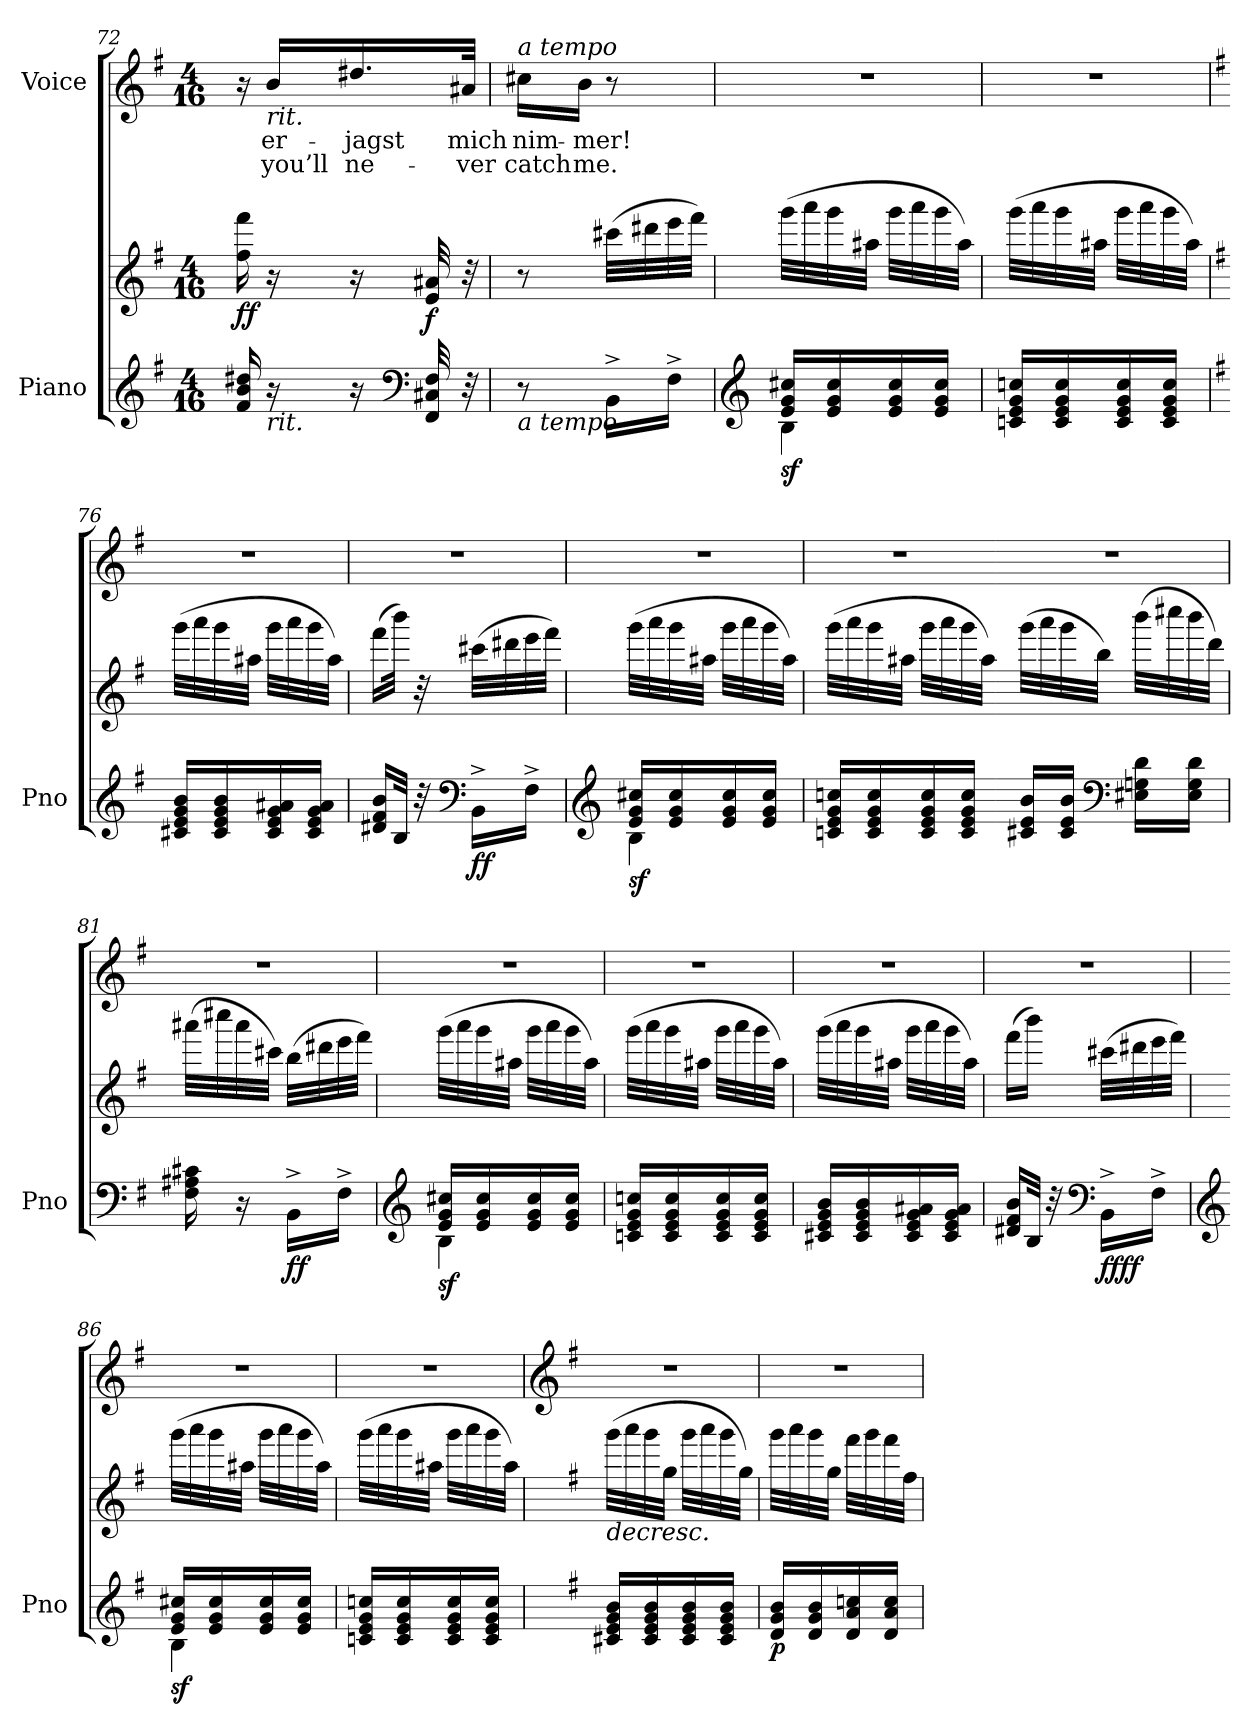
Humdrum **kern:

**kern	**kern	**dynam	**kern	**text	**text
*part2	*part2	*part2	*part1	*part1	*part1
*staff3	*staff2	*staff2/3	*staff1	*staff1	*staff1
*I"Piano	*	*	*I"Voice	*	*
*I'Pno	*	*	*	*	*
*clefG2	*clefG2	*	*clefG2	*	*
*k[f#]	*k[f#]	*	*k[f#]	*	*
*M4/16	*M4/16	*	*M4/16	*	*
=72	=72	=72	=72	=72	=72
!	!	!LO:DY:b	!	!	!
16f#/ 16b/ 16dd#X/	16ff#\ 16fff#\	ff	16r	.	.
!	!	!	!LO:TX:b:i:t=rit.	!	!
!LO:TX:b:i:t=rit.	!	!	!	!	!
!	!	!	!	!LO:LY:b	!LO:LY:b
16r	16r	.	16b/LL	er-	you’ll
!	!	!	!	!LO:LY:b	!LO:LY:b
16r	16r	.	16.dd#X/	-jagst	ne-
*clefF4	*	*	*	*	*
!	!	!LO:DY:b	!	!	!
32FF#/ 32C#X/ 32F#/	32e/ 32a#X/	f	.	.	.
!	!	!	!	!LO:LY:b	!LO:LY:b
32r	32r	.	32a#X/JJk	mich	-ver
=73	=73	=73	=73	=73	=73
!	!	!	!LO:TX:a:i:t=a tempo	!	!
!LO:TX:b:i:t=a tempo	!	!	!	!	!
!	!	!LO:DY:a	!	!LO:LY:b	!LO:LY:b
!	!	!LO:DY:n=1:a	!	!	!
8r	8r	other-dynamics ff	16cc#X\LL	nim-	catch
!	!	!	!	!LO:LY:b	!LO:LY:b
.	.	.	16b\JJ	-mer!	me.
16BB^\LL	(32ccc#X\LLL	.	8r	.	.
.	32ddd#X\	.	.	.	.
16F#^\JJ	32eee\	.	.	.	.
.	32fff#\JJJ)	.	.	.	.
=74	=74	=74	=74	=74	=74
*clefG2	*	*	*	*	*
*^	*	*	*	*	*
!	!	!	!LO:DY:b=2	!	!	!
16e/ 16g/ 16cc#X/LL	4B\	(32ggg\LLL	sf	4r	.	.
.	.	32aaa\	.	.	.	.
16e/ 16g/ 16cc#/	.	32ggg\	.	.	.	.
.	.	32aa#X\JJJ	.	.	.	.
16e/ 16g/ 16cc#/	.	32ggg\LLL	.	.	.	.
.	.	32aaa\	.	.	.	.
16e/ 16g/ 16cc#/JJ	.	32ggg\	.	.	.	.
.	.	32aa#\JJJ)	.	.	.	.
*v	*v	*	*	*	*	*
=75	=75	=75	=75	=75	=75
16cn/ 16e/ 16g/ 16ccn/LL	(32ggg\LLL	.	4r	.	.
.	32aaa\	.	.	.	.
16c/ 16e/ 16g/ 16cc/	32ggg\	.	.	.	.
.	32aa#X\JJJ	.	.	.	.
16c/ 16e/ 16g/ 16cc/	32ggg\LLL	.	.	.	.
.	32aaa\	.	.	.	.
16c/ 16e/ 16g/ 16cc/JJ	32ggg\	.	.	.	.
.	32aa#\JJJ)	.	.	.	.
!!LO:PB:g=z
=76	=76	=76	=76	=76	=76
*k[f#]	*k[f#]	*	*k[f#]	*	*
16c#X/ 16e/ 16g/ 16b/LL	(32ggg\LLL	.	4r	.	.
.	32aaa\	.	.	.	.
16c#/ 16e/ 16g/ 16b/	32ggg\	.	.	.	.
.	32aa#X\JJJ	.	.	.	.
16c#/ 16e/ 16g/ 16a#X/	32ggg\LLL	.	.	.	.
.	32aaa\	.	.	.	.
16c#/ 16e/ 16g/ 16a#/JJ	32ggg\	.	.	.	.
.	32aa#\JJJ)	.	.	.	.
=77	=77	=77	=77	=77	=77
16d#X/ 16f#/ 16b/LL	(16fff#\LL	.	4r	.	.
32B/JJk	32bbb\JJk)	.	.	.	.
32r	32r	.	.	.	.
*clefF4	*	*	*	*	*
!	!	!LO:DY:b=2	!	!	!
16BB^\LL	(32ccc#X\LLL	ff	.	.	.
.	32ddd#X\	.	.	.	.
16F#^\JJ	32eee\	.	.	.	.
.	32fff#\JJJ)	.	.	.	.
=78	=78	=78	=78	=78	=78
*clefG2	*	*	*	*	*
*^	*	*	*	*	*
!	!	!	!LO:DY:b=2	!	!	!
16e/ 16g/ 16cc#X/LL	4B\	(32ggg\LLL	sf	4r	.	.
.	.	32aaa\	.	.	.	.
16e/ 16g/ 16cc#/	.	32ggg\	.	.	.	.
.	.	32aa#X\JJJ	.	.	.	.
16e/ 16g/ 16cc#/	.	32ggg\LLL	.	.	.	.
.	.	32aaa\	.	.	.	.
16e/ 16g/ 16cc#/JJ	.	32ggg\	.	.	.	.
.	.	32aa#\JJJ)	.	.	.	.
*v	*v	*	*	*	*	*
=79	=79	=79	=79	=79	=79
16cn/ 16e/ 16g/ 16ccn/LL	(32ggg\LLL	.	4r	.	.
.	32aaa\	.	.	.	.
16c/ 16e/ 16g/ 16cc/	32ggg\	.	.	.	.
.	32aa#X\JJJ	.	.	.	.
16c/ 16e/ 16g/ 16cc/	32ggg\LLL	.	.	.	.
.	32aaa\	.	.	.	.
16c/ 16e/ 16g/ 16cc/JJ	32ggg\	.	.	.	.
.	32aa#\JJJ)	.	.	.	.
!!LO:LB:g=z
=80-	=80-	=80-	=80-	=80-	=80-
16c#X/ 16e/ 16b/LL	(32ggg\LLL	.	4r	.	.
.	32aaa\	.	.	.	.
16c#/ 16e/ 16b/JJ	32ggg\	.	.	.	.
.	32bb\JJJ)	.	.	.	.
*clefF4	*	*	*	*	*
16E#X\ 16Gn\ 16d\LL	(32bbb\LLL	.	.	.	.
.	32cccc#X\	.	.	.	.
16E#\ 16G\ 16d\JJ	32bbb\	.	.	.	.
.	32ddd\JJJ)	.	.	.	.
=81	=81	=81	=81	=81	=81
16F#\ 16A#X\ 16c#X\	(32aaa#X\LLL	.	4r	.	.
.	32cccc#X\	.	.	.	.
16r	32aaa#\	.	.	.	.
.	32ccc#X\JJJ)	.	.	.	.
!	!	!LO:DY:b=2	!	!	!
16BB^\LL	(32bb\LLL	ff	.	.	.
.	32ddd#X\	.	.	.	.
16F#^\JJ	32eee\	.	.	.	.
.	32fff#\JJJ)	.	.	.	.
=82	=82	=82	=82	=82	=82
*clefG2	*	*	*	*	*
*^	*	*	*	*	*
!	!	!	!LO:DY:b=2	!	!	!
16e/ 16g/ 16cc#X/LL	4B\	(32ggg\LLL	sf	4r	.	.
.	.	32aaa\	.	.	.	.
16e/ 16g/ 16cc#/	.	32ggg\	.	.	.	.
.	.	32aa#X\JJJ	.	.	.	.
16e/ 16g/ 16cc#/	.	32ggg\LLL	.	.	.	.
.	.	32aaa\	.	.	.	.
16e/ 16g/ 16cc#/JJ	.	32ggg\	.	.	.	.
.	.	32aa#\JJJ)	.	.	.	.
*v	*v	*	*	*	*	*
=83	=83	=83	=83	=83	=83
16cn/ 16e/ 16g/ 16ccn/LL	(32ggg\LLL	.	4r	.	.
.	32aaa\	.	.	.	.
16c/ 16e/ 16g/ 16cc/	32ggg\	.	.	.	.
.	32aa#X\JJJ	.	.	.	.
16c/ 16e/ 16g/ 16cc/	32ggg\LLL	.	.	.	.
.	32aaa\	.	.	.	.
16c/ 16e/ 16g/ 16cc/JJ	32ggg\	.	.	.	.
.	32aa#\JJJ)	.	.	.	.
!!LO:LB:g=z
=84	=84	=84	=84	=84	=84
16c#X/ 16e/ 16g/ 16b/LL	(32ggg\LLL	.	4r	.	.
.	32aaa\	.	.	.	.
16c#/ 16e/ 16g/ 16b/	32ggg\	.	.	.	.
.	32aa#X\JJJ	.	.	.	.
16c#/ 16e/ 16g/ 16a#X/	32ggg\LLL	.	.	.	.
.	32aaa\	.	.	.	.
16c#/ 16e/ 16g/ 16a#/JJ	32ggg\	.	.	.	.
.	32aa#\JJJ)	.	.	.	.
=85	=85	=85	=85	=85	=85
16d#X/ 16f#/ 16b/LL	(16fff#\LL	.	4r	.	.
32B/JJk	16bbb\JJ)	.	.	.	.
32r	.	.	.	.	.
*clefF4	*	*	*	*	*
!	!	!LO:DY:b=2	!	!	!
!	!	!LO:DY:n=1:b	!	!	!
16BB^\LL	(32ccc#X\LLL	ff ff	.	.	.
.	32ddd#X\	.	.	.	.
16F#^\JJ	32eee\	.	.	.	.
.	32fff#\JJJ)	.	.	.	.
=86	=86	=86	=86	=86	=86
*clefG2	*	*	*	*	*
*^	*	*	*	*	*
!	!	!	!LO:DY:b=2	!	!	!
16e/ 16g/ 16cc#X/LL	4B\	(32ggg\LLL	sf	4r	.	.
.	.	32aaa\	.	.	.	.
16e/ 16g/ 16cc#/	.	32ggg\	.	.	.	.
.	.	32aa#X\JJJ	.	.	.	.
16e/ 16g/ 16cc#/	.	32ggg\LLL	.	.	.	.
.	.	32aaa\	.	.	.	.
16e/ 16g/ 16cc#/JJ	.	32ggg\	.	.	.	.
.	.	32aa#\JJJ)	.	.	.	.
*v	*v	*	*	*	*	*
=87	=87	=87	=87	=87	=87
16cn/ 16e/ 16g/ 16ccn/LL	(32ggg\LLL	.	4r	.	.
.	32aaa\	.	.	.	.
16c/ 16e/ 16g/ 16cc/	32ggg\	.	.	.	.
.	32aa#X\JJJ	.	.	.	.
16c/ 16e/ 16g/ 16cc/	32ggg\LLL	.	.	.	.
.	32aaa\	.	.	.	.
16c/ 16e/ 16g/ 16cc/JJ	32ggg\	.	.	.	.
.	32aa#\JJJ)	.	.	.	.
!!LO:LB:g=z
=88	=88	=88	=88	=88	=88
*	*	*	*clefG2	*	*
*	*	*	*k[f#]	*	*
!	!	!LO:HP:b	!	!	!
16c#X/ 16e/ 16g/ 16b/LL	(32ggg\LLL	>	4r	.	.
.	32aaa\	.	.	.	.
16c#/ 16e/ 16g/ 16b/	32ggg\	.	.	.	.
.	32gg\JJJ	.	.	.	.
16c#/ 16e/ 16g/ 16b/	32ggg\LLL	.	.	.	.
.	32aaa\	.	.	.	.
16c#/ 16e/ 16g/ 16b/JJ	32ggg\	.	.	.	.
.	32gg\JJJ)	.	.	.	.
=89	=89	=89	=89	=89	=89
!	!	!LO:DY:b=2	!	!	!
16d/ 16g/ 16b/LL	32ggg\LLL	p	4r	.	.
.	32aaa\	.	.	.	.
16d/ 16g/ 16b/	32ggg\	.	.	.	.
.	32gg\JJJ	.	.	.	.
16d/ 16a/ 16ccn/	32fff#\LLL	.	.	.	.
.	32ggg\	.	.	.	.
16d/ 16a/ 16cc/JJ	32fff#\	.	.	.	.
.	32ff#\JJJ	.	.	.	.
.	.	]	.	.	.
=	=	=	=	=	=
*-	*-	*-	*-	*-	*-
